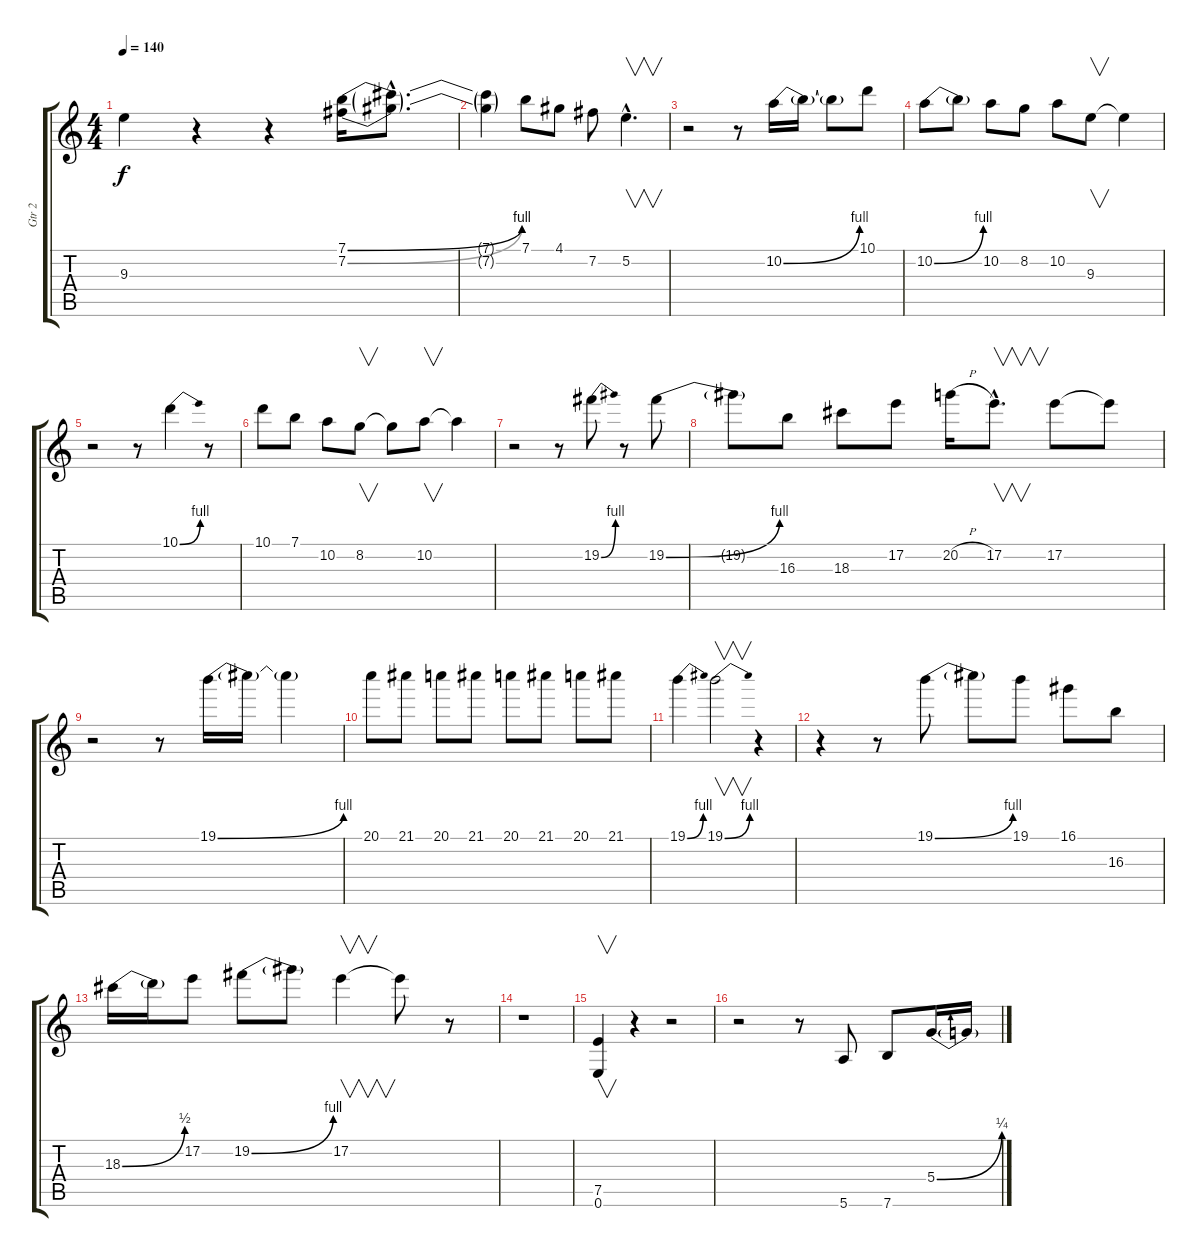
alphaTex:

\track ("Gtr 2" "Gtr 2") {instrument distortionguitar}
\staff {score tabs}
\tuning (E4 B3 G3 D3 A2 E2) {hide}
\ts (4 4)
\tempo 140
\clef g2
\ks c
9.3{t}.4{dy f} r.4 r.4 (7.1{be (bend 0 0 60 4)} 7.2{be (bend 0 0 60 4)}).16 (7.1{hac t} 7.2{hac t}).8{d} |
(7.1{t} 7.2{t}).4 7.1.8 4.1.8 7.2.8 5.2{hac}.4{v d} |
r.2 r.8 10.2{be (bend 0 0 60 4)}.16 10.2{t}.16 10.2{t}.8 10.1.8 |
10.2{be (bend 0 0 60 4)}.8 10.2{t}.8 10.2.8 8.2.8 10.2.8 9.3.8{v} 9.3{t}.4 |
r.2 r.8 10.1{be (bend 0 0 60 4)}.4 r.8 |
10.1.8 7.1.8 10.2.8 8.2.8{v} 8.2{t}.8 10.2.8{v} 10.2{t}.4 |
r.2 r.8 19.2{be (bend 0 0 60 4)}.8 r.8 19.2{be (bend 0 0 60 4)}.8 |
19.2{t}.8 16.3.8 18.3.8 17.2.8 20.2{h}.16 17.2{hac}.8{v d} 17.2.8 17.2{t}.8 |
r.2 r.8 19.1{be (bend 0 0 60 4)}.16 19.1{t}.16 19.1{t}.4 |
20.1.8 21.1.8 20.1.8 21.1.8 20.1.8 21.1.8 20.1.8 21.1.8 |
19.1{be (bend 0 0 60 4)}.4 19.1{be (bend 0 0 60 4)}.2{v} r.4 |
r.4 r.8 19.1{be (bend 0 0 60 4)}.8 19.1{t}.8 19.1.8 16.1.8 16.3.8 |
18.3{be (bend 0 0 60 2)}.16 18.3{t}.16 17.2.8 19.2{be (bend 0 0 60 4)}.8 19.2{t}.8 17.2.4{v} 17.2{t}.8 r.8 |
r.1 |
(7.5 0.6).4{v} r.4 r.2 |
r.2 r.8 5.6.8 7.6.8 5.4{be (bend 0 0 60 1)}.16 5.4{t}.16
